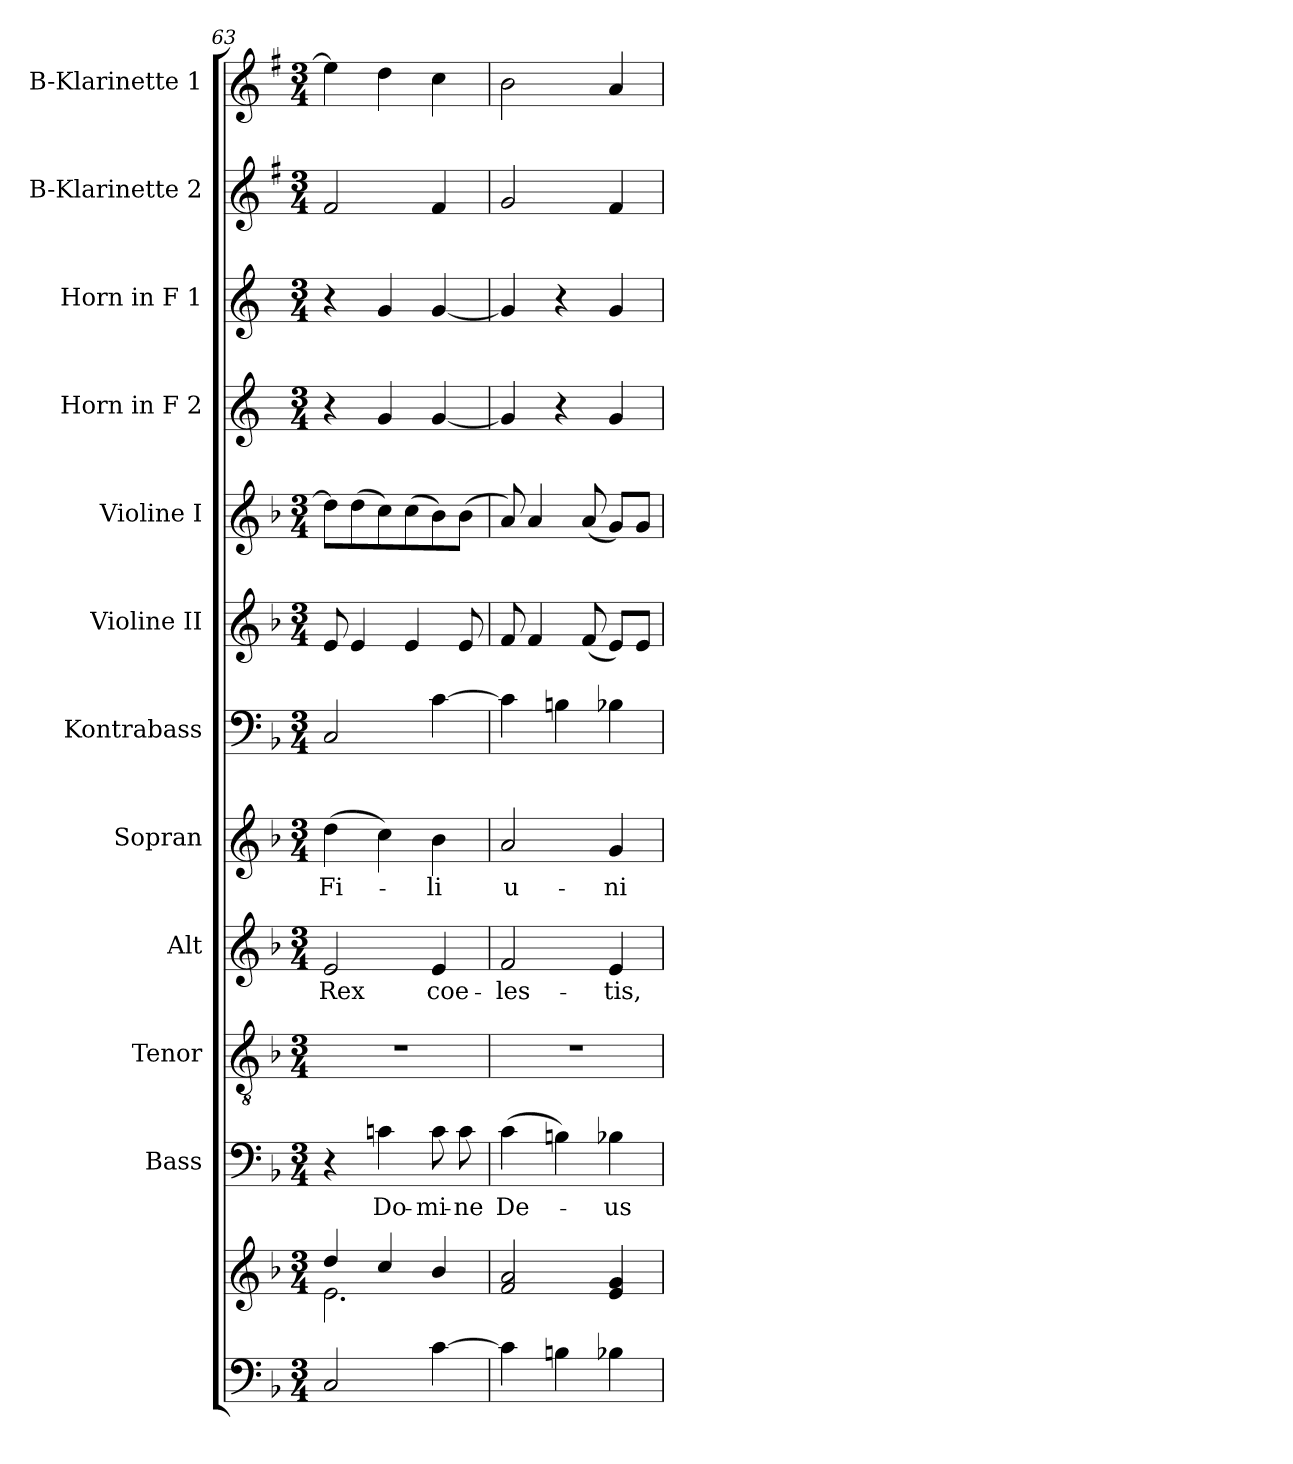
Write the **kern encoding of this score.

**kern	**kern	**kern	**text	**kern	**kern	**text	**kern	**text	**kern	**kern	**kern	**kern	**kern	**kern	**kern
*part12	*part12	*part11	*part11	*part10	*part9	*part9	*part8	*part8	*part7	*part6	*part5	*part4	*part3	*part2	*part1
*staff13	*staff12	*staff11	*staff11	*staff10	*staff9	*staff9	*staff8	*staff8	*staff7	*staff6	*staff5	*staff4	*staff3	*staff2	*staff1
*	*	*I"Bass	*	*I"Tenor	*I"Alt	*	*I"Sopran	*	*I"Kontrabass	*I"Violine II	*I"Violine I	*I"Horn in F 2	*I"Horn in F 1	*I"B-Klarinette 2	*I"B-Klarinette 1
*	*	*I'B.	*	*I'T.	*I'A.	*	*I'S.	*	*I'Kb.	*I'Vl. II	*I'Vl. I	*	*	*I'B Kl. 2	*I'B Kl. 1
*clefF4	*clefG2	*clefF4	*	*clefGv2	*clefG2	*	*clefG2	*	*clefF4	*clefG2	*clefG2	*clefG2	*clefG2	*clefG2	*clefG2
*	*	*	*	*	*	*	*	*	*ITrd7c12	*	*	*ITrd4c7	*ITrd4c7	*ITrd1c2	*ITrd1c2
*k[b-]	*k[b-]	*k[b-]	*	*k[b-]	*k[b-]	*	*k[b-]	*	*k[b-]	*k[b-]	*k[b-]	*k[b-]	*k[b-]	*k[b-]	*k[b-]
*F:	*F:	*F:	*	*F:	*F:	*	*F:	*	*F:	*F:	*F:	*F:	*F:	*F:	*F:
*M3/4	*M3/4	*M3/4	*	*M3/4	*M3/4	*	*M3/4	*	*M3/4	*M3/4	*M3/4	*M3/4	*M3/4	*M3/4	*M3/4
=63	=63	=63	=63	=63	=63	=63	=63	=63	=63	=63	=63	=63	=63	=63	=63
*	*^	*	*	*	*	*	*	*	*	*	*	*	*	*	*
!	!	!	!	!	!	!	!LO:LY:b	!	!LO:LY:b	!	!	!	!	!	!	!
2C/	4dd/	2.e\	4r	.	2.r	2e/	Rex	(>4dd\	Fi-	2CC/	8e/	8dd\L]	4r	4r	2e/	4dd\]
.	.	.	.	.	.	.	.	.	.	.	4e/	(>8dd\	.	.	.	.
!	!	!	!	!LO:LY:b	!	!	!	!	!	!	!	!	!	!	!	!
.	4cc/	.	4cn\	Do-	.	.	.	4cc\)	.	.	.	8cc\)	4c/	4c/	.	4cc\
.	.	.	.	.	.	.	.	.	.	.	4e/	(>8cc\	.	.	.	.
!	!	!	!	!LO:LY:b	!	!	!LO:LY:b	!	!LO:LY:b	!	!	!	!	!	!	!
[4c\	4b-/	.	8c\	-mi-	.	4e/	coe-	4b-\	-li	[4C\	.	8b-\)	[4c/	[4c/	4e/	4b-\
!	!	!	!	!LO:LY:b	!	!	!	!	!	!	!	!	!	!	!	!
.	.	.	8c\	-ne	.	.	.	.	.	.	8e/	(>8b-\J	.	.	.	.
*	*v	*v	*	*	*	*	*	*	*	*	*	*	*	*	*	*
=64	=64	=64	=64	=64	=64	=64	=64	=64	=64	=64	=64	=64	=64	=64	=64
!	!	!	!LO:LY:b	!	!	!LO:LY:b	!	!LO:LY:b	!	!	!	!	!	!	!
4c\]	2f/ 2a/	(>4c\	De-	2.r	2f/	-les-	2a/	u-	4C\]	8f/	8a/)	4c/]	4c/]	2f/	2a\
.	.	.	.	.	.	.	.	.	.	4f/	4a/	.	.	.	.
4Bn\	.	4Bn\)	.	.	.	.	.	.	4BBn\	.	.	4r	4r	.	.
.	.	.	.	.	.	.	.	.	.	(<8f/	(<8a/	.	.	.	.
!	!	!	!LO:LY:b	!	!	!LO:LY:b	!	!LO:LY:b	!	!	!	!	!	!	!
4B-X\	4e/ 4g/	4B-X\	-us	.	4e/	-tis,	4g/	-ni-	4BB-X\	8e/L)	8g/L)	4c/	4c/	4e/	4g/
.	.	.	.	.	.	.	.	.	.	8e/J	8g/J	.	.	.	.
=	=	=	=	=	=	=	=	=	=	=	=	=	=	=	=
*-	*-	*-	*-	*-	*-	*-	*-	*-	*-	*-	*-	*-	*-	*-	*-
